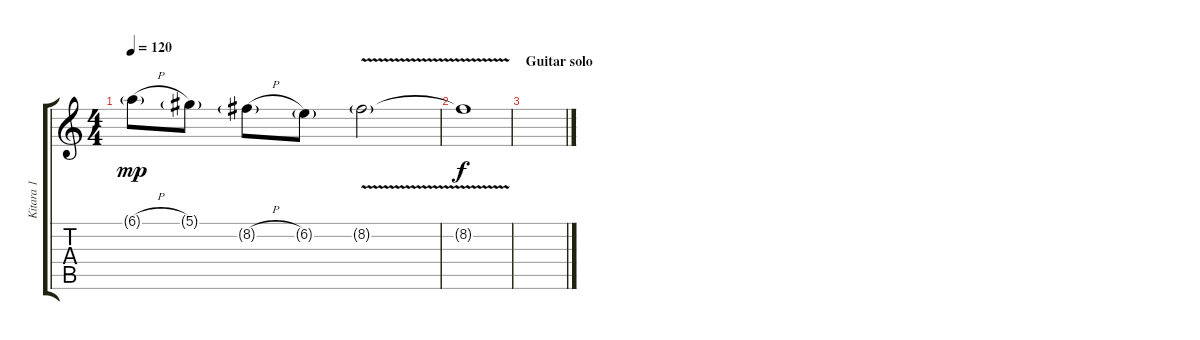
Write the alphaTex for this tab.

\track ("Kitara 1" "Kitara 1") {instrument acousticguitarsteel}
\staff {score tabs}
\tuning (Eb4 Bb3 Gb3 Db3 Ab2 Eb2) {hide}
\ts (4 4)
\tempo 120
\clef g2
\ks c
6.1{h g}.8{dy mp} 5.1{g}.8 8.2{h g}.8 6.2{g}.8 8.2{v g}.2 |
8.2{t}.1{dy f} |
\section ("" "Guitar solo")
